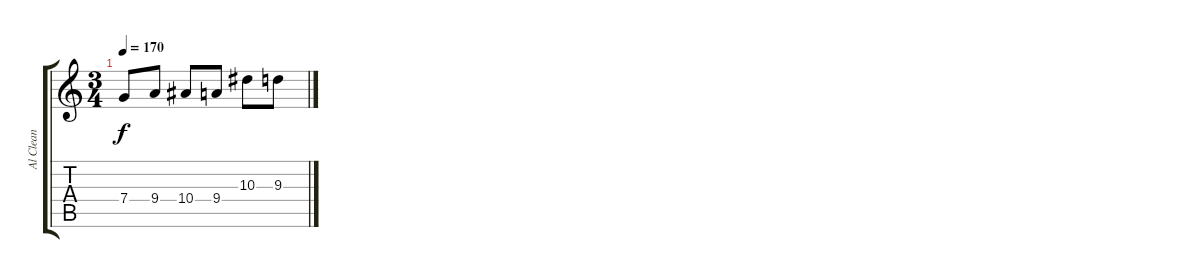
\track ("Al Clean" "Al Clean") {instrument electricguitarclean}
\staff {score tabs}
\tuning (D4 A3 F3 C3 G2 C2) {hide}
\ts (3 4)
\tempo 170
\clef g2
\ks c
7.4.8{dy f} 9.4.8 10.4.8 9.4.8 10.3.8 9.3.8
